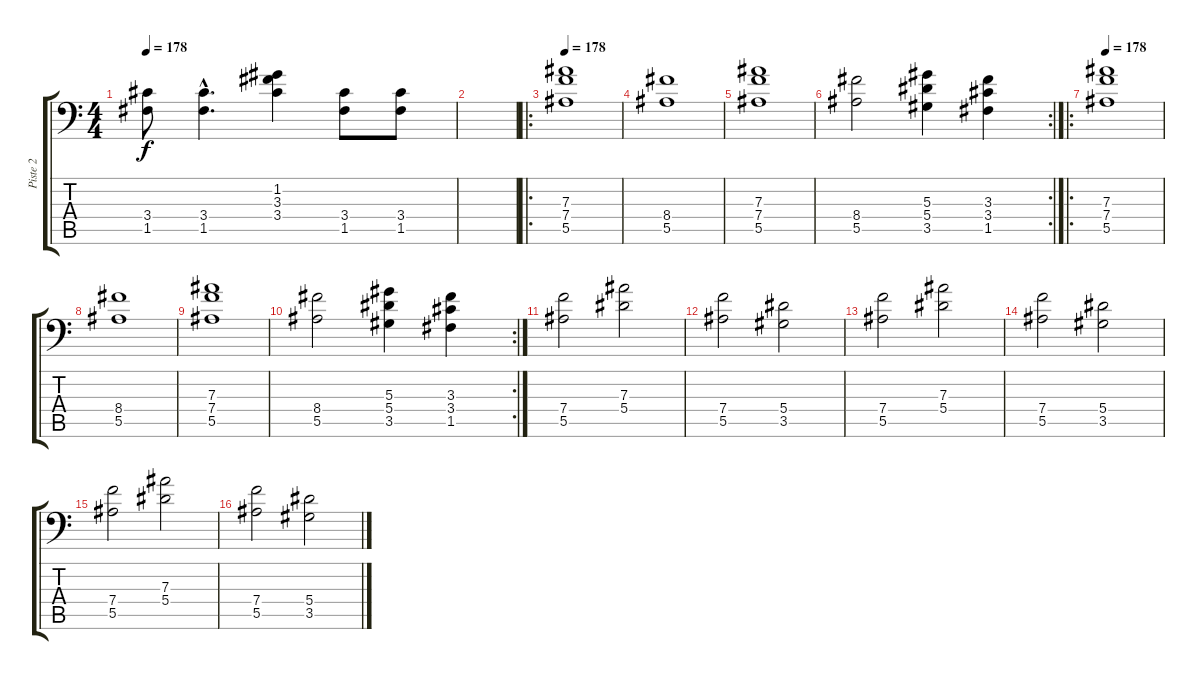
\track ("Piste 2" "Piste 2") {instrument distortionguitar}
\staff {score tabs}
\tuning (C4 G3 Eb3 Bb2 F2 Bb1) {hide}
\ts (4 4)
\tempo 178
\clef f4
\ks c
(3.4 1.5).8{dy f instrument acousticguitarnylon} (3.4{hac} 1.5{hac}).4{d} (1.2 3.3 3.4).4 (3.4 1.5).8 (3.4 1.5).8 |
|
\ro
\tempo 178
(7.3 7.4 5.5).1{volume 15 instrument overdrivenguitar} |
(8.4 5.5).1 |
(7.3 7.4 5.5).1 |
\rc 2
(8.4 5.5).2 (5.3 5.4 3.5).4 (3.3 3.4 1.5).4 |
\ro
\tempo 178
(7.3 7.4 5.5).1{volume 15 instrument overdrivenguitar} |
(8.4 5.5).1 |
(7.3 7.4 5.5).1 |
\rc 2
(8.4 5.5).2 (5.3 5.4 3.5).4 (3.3 3.4 1.5).4 |
(7.4 5.5).2 (7.3 5.4).2 |
(7.4 5.5).2 (5.4 3.5).2 |
(7.4 5.5).2 (7.3 5.4).2 |
(7.4 5.5).2 (5.4 3.5).2 |
(7.4 5.5).2 (7.3 5.4).2 |
(7.4 5.5).2 (5.4 3.5).2
